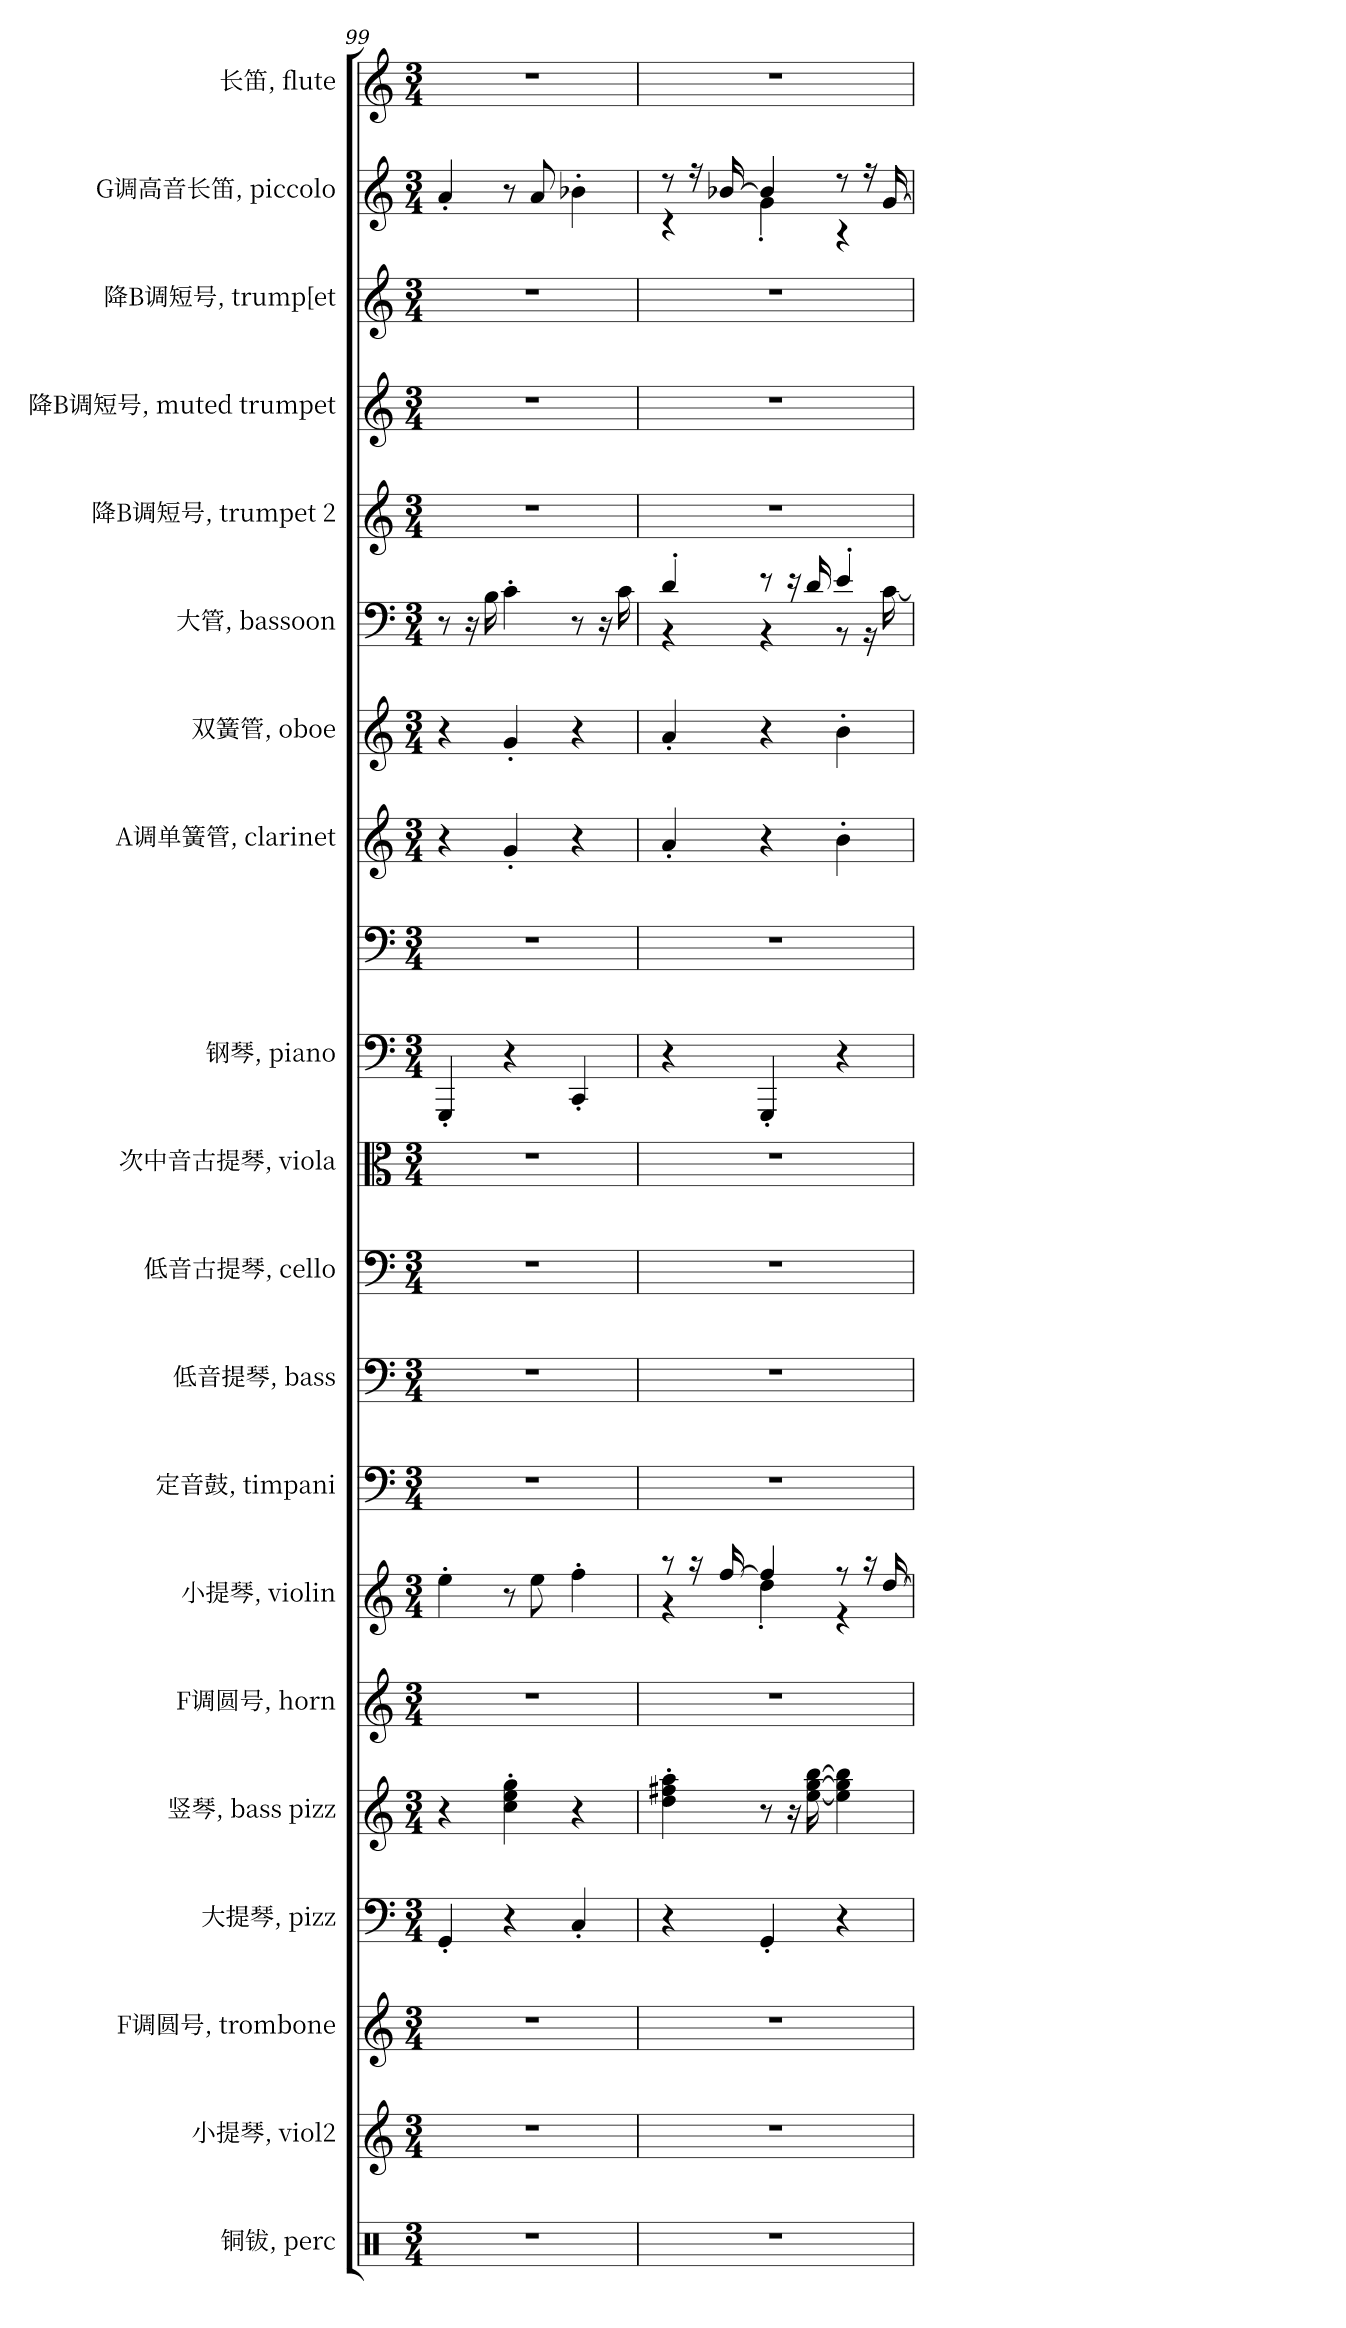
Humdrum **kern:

**kern	**kern	**kern	**kern	**kern	**kern	**kern	**kern	**kern	**kern	**kern	**kern	**kern	**kern	**kern	**kern	**kern	**kern	**kern	**kern	**kern
*part20	*part19	*part18	*part17	*part16	*part15	*part14	*part13	*part12	*part11	*part10	*part9	*part9	*part8	*part7	*part6	*part5	*part4	*part3	*part2	*part1
*staff21	*staff20	*staff19	*staff18	*staff17	*staff16	*staff15	*staff14	*staff13	*staff12	*staff11	*staff10	*staff9	*staff8	*staff7	*staff6	*staff5	*staff4	*staff3	*staff2	*staff1
*I"铜钹, perc	*I"小提琴, viol2	*I"F调圆号, trombone	*I"大提琴, pizz	*I"竖琴, bass pizz	*I"F调圆号, horn	*I"小提琴, violin	*I"定音鼓, timpani	*I"低音提琴, bass	*I"低音古提琴, cello	*I"次中音古提琴, viola	*I"钢琴, piano	*	*I"A调单簧管, clarinet	*I"双簧管, oboe	*I"大管, bassoon	*I"降B调短号, trumpet 2	*I"降B调短号, muted trumpet	*I"降B调短号, trump[et	*I"G调高音长笛, piccolo	*I"长笛, flute
*	*	*	*	*	*I'F Hn.	*I'Vln.	*I'Timp.	*	*	*	*I'Pno.	*	*I'A Cl.	*I'Ob.	*I'Bsn.	*	*	*	*	*I'Fl.
*clefX	*clefG2	*clefG2	*clefF4	*clefG2	*clefG2	*clefG2	*clefF4	*clefF4	*clefF4	*clefC3	*clefF4	*clefF4	*clefG2	*clefG2	*clefF4	*clefG2	*clefG2	*clefG2	*clefG2	*clefG2
*	*	*ITrd4c7	*	*	*ITrd4c7	*	*	*ITrd7c12	*	*	*	*	*ITrd2c3	*	*	*ITrd1c2	*ITrd1c2	*ITrd1c2	*ITrd-4c-7	*
*k[]	*k[]	*k[b-]	*k[]	*k[]	*k[b-]	*k[]	*k[]	*k[]	*k[]	*k[]	*k[]	*k[]	*k[f#c#g#]	*k[]	*k[]	*k[b-e-]	*k[b-e-]	*k[b-e-]	*k[f#]	*k[]
*M3/4	*M3/4	*M3/4	*M3/4	*M3/4	*M3/4	*M3/4	*M3/4	*M3/4	*M3/4	*M3/4	*M3/4	*M3/4	*M3/4	*M3/4	*M3/4	*M3/4	*M3/4	*M3/4	*M3/4	*M3/4
=99	=99	=99	=99	=99	=99	=99	=99	=99	=99	=99	=99	=99	=99	=99	=99	=99	=99	=99	=99	=99
2.r	2.r	2.r	4GG'/	4r	2.r	4ee'\	2.r	2.r	2.r	2.r	4GGG'/	2.r	4r	4r	8r	2.r	2.r	2.r	4ee'/	2.r
.	.	.	.	.	.	.	.	.	.	.	.	.	.	.	16r	.	.	.	.	.
.	.	.	.	.	.	.	.	.	.	.	.	.	.	.	16B\	.	.	.	.	.
.	.	.	4r	4cc\' 4ee\' 4gg\'	.	8r	.	.	.	.	4r	.	4e'/	4g'/	4c'\	.	.	.	8r	.
.	.	.	.	.	.	8ee\	.	.	.	.	.	.	.	.	.	.	.	.	8ee/	.
.	.	.	4C'/	4r	.	4ff'\	.	.	.	.	4CC'/	.	4r	4r	8r	.	.	.	4ffn'\	.
.	.	.	.	.	.	.	.	.	.	.	.	.	.	.	16r	.	.	.	.	.
.	.	.	.	.	.	.	.	.	.	.	.	.	.	.	16c\	.	.	.	.	.
=100	=100	=100	=100	=100	=100	=100	=100	=100	=100	=100	=100	=100	=100	=100	=100	=100	=100	=100	=100	=100
*	*	*	*	*	*	*^	*	*	*	*	*	*	*	*	*^	*	*	*	*^	*
2.r	2.r	2.r	4r	4dd\' 4ff#X\' 4aa\'	2.r	8r	4r	2.r	2.r	2.r	2.r	4r	2.r	4f#'/	4a'/	4d'/	4r	2.r	2.r	2.r	8r	4r	2.r
.	.	.	.	.	.	16r	.	.	.	.	.	.	.	.	.	.	.	.	.	.	16r	.	.
.	.	.	.	.	.	[16ff/	.	.	.	.	.	.	.	.	.	.	.	.	.	.	[16ffn/	.	.
.	.	.	4GG'/	8r	.	4ff/]	4dd'\	.	.	.	.	4GGG'/	.	4r	4r	8r	4r	.	.	.	4ff/]	4dd'\	.
.	.	.	.	16r	.	.	.	.	.	.	.	.	.	.	.	16r	.	.	.	.	.	.	.
.	.	.	.	[16ee\ [16gg\ [16bb\	.	.	.	.	.	.	.	.	.	.	.	16d/	.	.	.	.	.	.	.
.	.	.	4r	4ee\] 4gg\] 4bb\]	.	8r	4r	.	.	.	.	4r	.	4g#'\	4b'\	4e'/	8r	.	.	.	8r	4r	.
.	.	.	.	.	.	16r	.	.	.	.	.	.	.	.	.	.	16r	.	.	.	16r	.	.
.	.	.	.	.	.	[16dd/	.	.	.	.	.	.	.	.	.	.	[16c\	.	.	.	[16dd/	.	.
*	*	*	*	*	*	*v	*v	*	*	*	*	*	*	*	*	*v	*v	*	*	*	*v	*v	*
=	=	=	=	=	=	=	=	=	=	=	=	=	=	=	=	=	=	=	=	=
*-	*-	*-	*-	*-	*-	*-	*-	*-	*-	*-	*-	*-	*-	*-	*-	*-	*-	*-	*-	*-
